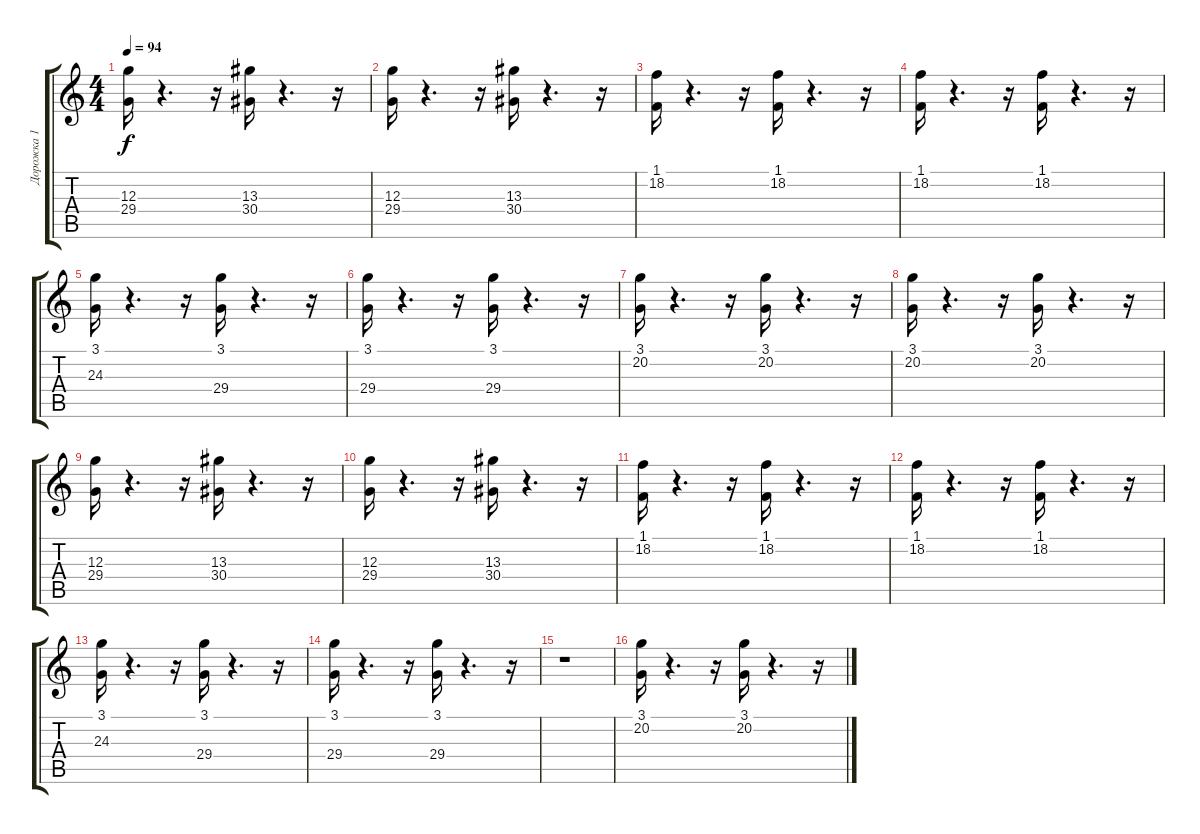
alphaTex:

\track ("Дорожка 1" "Дорожка 1") {instrument stringensemble1}
\staff {score tabs}
\tuning (E4 B3 G3 D3 A2 E2) {hide}
\ts (4 4)
\tempo 94
\clef g2
\ks c
(12.3 29.4).16{dy f} r.4{d} r.16 (13.3 30.4).16 r.4{d} r.16 |
(12.3 29.4).16 r.4{d} r.16 (13.3 30.4).16 r.4{d} r.16 |
(1.1 18.2).16 r.4{d} r.16 (1.1 18.2).16 r.4{d} r.16 |
(1.1 18.2).16 r.4{d} r.16 (1.1 18.2).16 r.4{d} r.16 |
(3.1 24.3).16 r.4{d} r.16 (3.1 29.4).16 r.4{d} r.16 |
(3.1 29.4).16 r.4{d} r.16 (3.1 29.4).16 r.4{d} r.16 |
(3.1 20.2).16 r.4{d} r.16 (3.1 20.2).16 r.4{d} r.16 |
(3.1 20.2).16 r.4{d} r.16 (3.1 20.2).16 r.4{d} r.16 |
(12.3 29.4).16 r.4{d} r.16 (13.3 30.4).16 r.4{d} r.16 |
(12.3 29.4).16 r.4{d} r.16 (13.3 30.4).16 r.4{d} r.16 |
(1.1 18.2).16 r.4{d} r.16 (1.1 18.2).16 r.4{d} r.16 |
(1.1 18.2).16 r.4{d} r.16 (1.1 18.2).16 r.4{d} r.16 |
(3.1 24.3).16 r.4{d} r.16 (3.1 29.4).16 r.4{d} r.16 |
(3.1 29.4).16 r.4{d} r.16 (3.1 29.4).16 r.4{d} r.16 |
r.1 |
(3.1 20.2).16 r.4{d} r.16 (3.1 20.2).16 r.4{d} r.16
